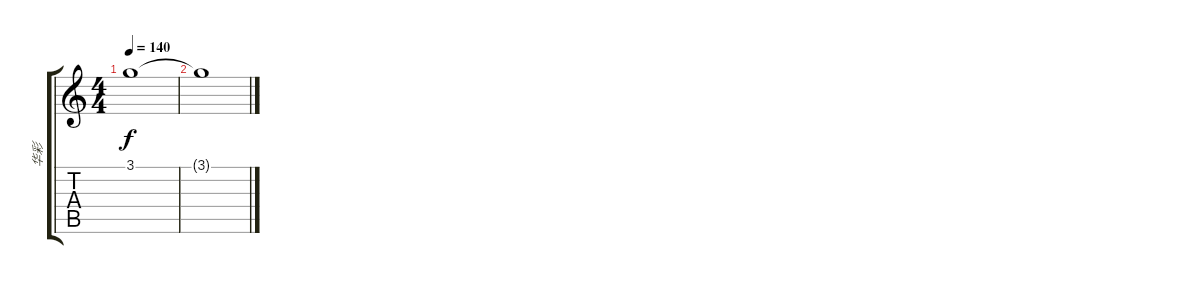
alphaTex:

\track ("华彩" "华彩") {instrument electricguitarjazz}
\staff {score tabs}
\tuning (E4 B3 G3 D3 A2 E2) {hide}
\ts (4 4)
\tempo 140
\clef g2
\ks c
3.1{t}.1{dy f} |
3.1{t}.1
